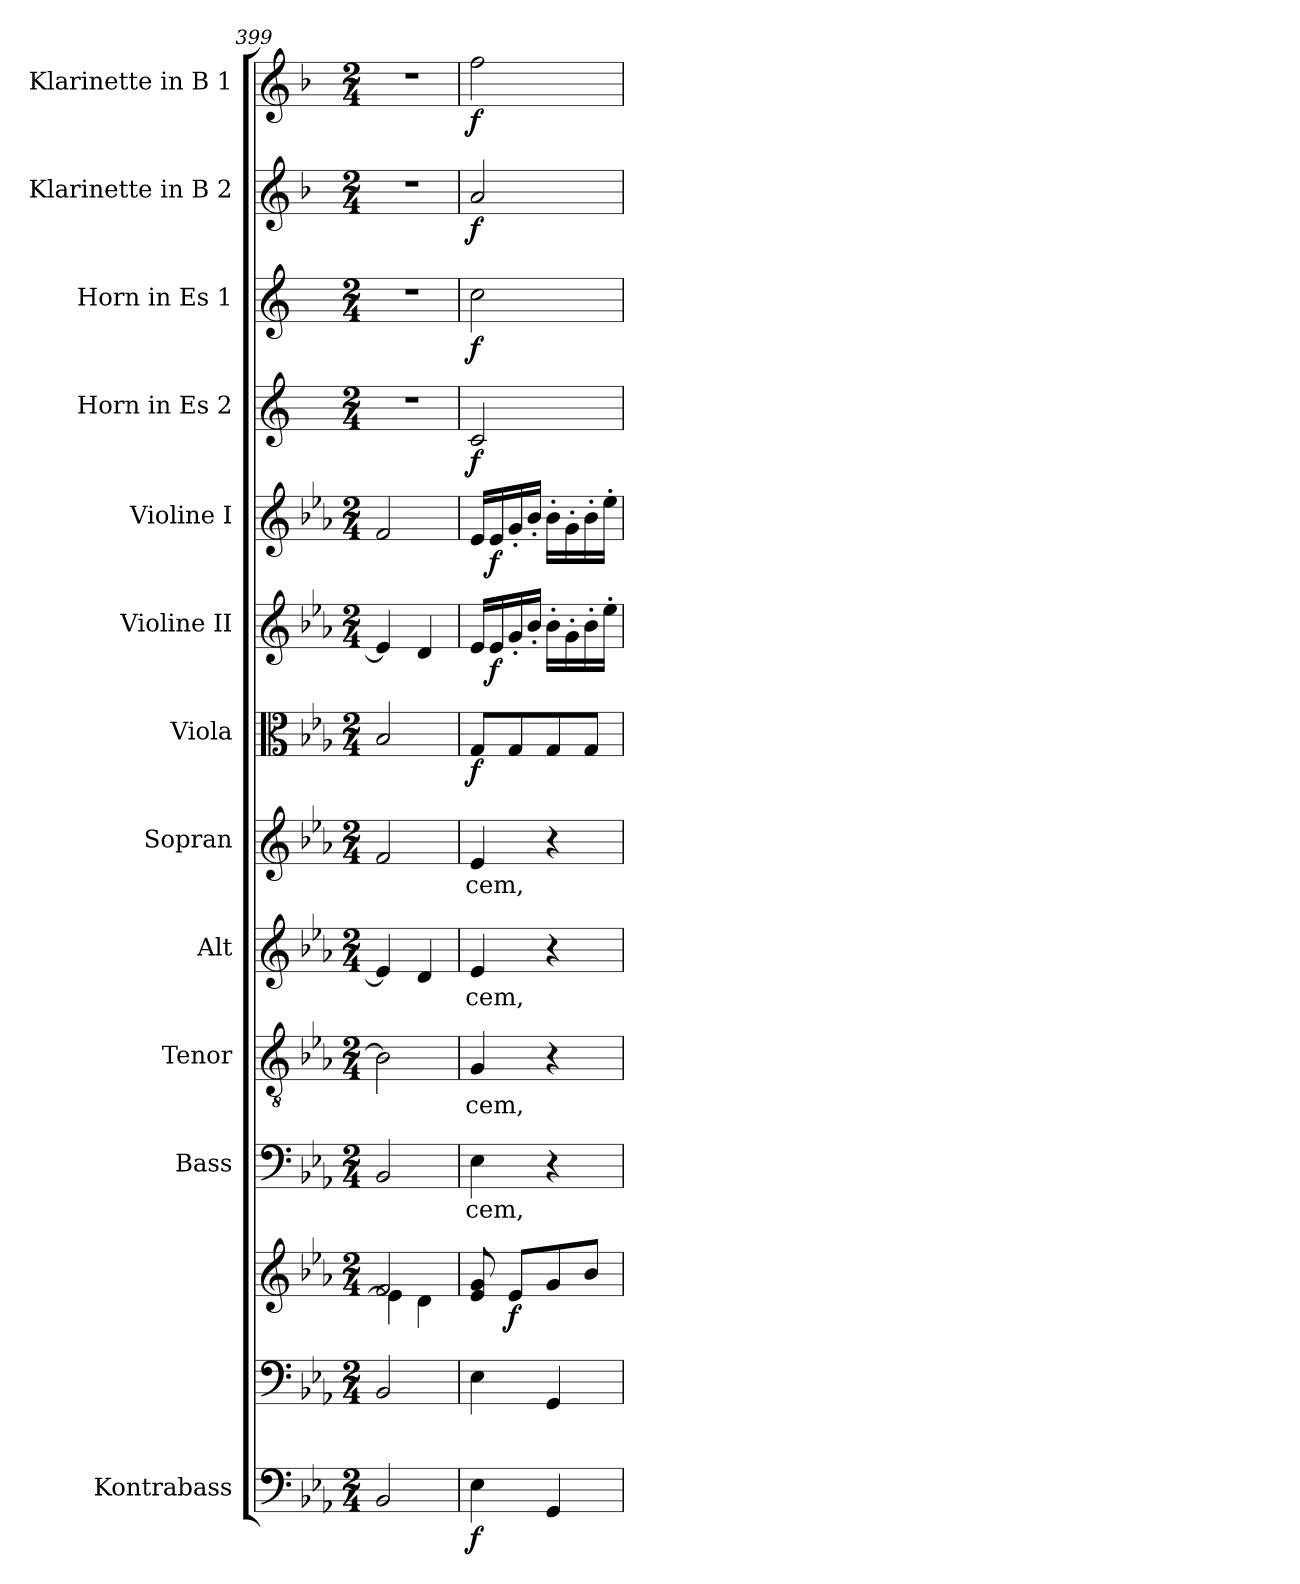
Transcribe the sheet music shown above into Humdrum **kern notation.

**kern	**dynam	**kern	**kern	**dynam	**kern	**text	**kern	**text	**kern	**text	**kern	**text	**kern	**dynam	**kern	**dynam	**kern	**dynam	**kern	**dynam	**kern	**dynam	**kern	**dynam	**kern	**dynam
*part13	*part13	*part12	*part12	*part12	*part11	*part11	*part10	*part10	*part9	*part9	*part8	*part8	*part7	*part7	*part6	*part6	*part5	*part5	*part4	*part4	*part3	*part3	*part2	*part2	*part1	*part1
*staff14	*staff14	*staff13	*staff12	*staff12/13	*staff11	*staff11	*staff10	*staff10	*staff9	*staff9	*staff8	*staff8	*staff7	*staff7	*staff6	*staff6	*staff5	*staff5	*staff4	*staff4	*staff3	*staff3	*staff2	*staff2	*staff1	*staff1
*I"Kontrabass	*	*	*	*	*I"Bass	*	*I"Tenor	*	*I"Alt	*	*I"Sopran	*	*I"Viola	*	*I"Violine II	*	*I"Violine I	*	*I"Horn in Es 2	*	*I"Horn in Es 1	*	*I"Klarinette in B 2	*	*I"Klarinette in B 1	*
*I'Kb.	*	*	*	*	*I'B	*	*I'T	*	*I'A	*	*I'S	*	*I'Vla.	*	*I'Vl. II	*	*I'Vl. I	*	*I'Hrn. 2	*	*I'Hrn. 1	*	*	*	*	*
*clefF4	*	*clefF4	*clefG2	*	*clefF4	*	*clefGv2	*	*clefG2	*	*clefG2	*	*clefC3	*	*clefG2	*	*clefG2	*	*clefG2	*	*clefG2	*	*clefG2	*	*clefG2	*
*ITrd7c12	*	*	*	*	*	*	*	*	*	*	*	*	*	*	*	*	*	*	*ITrd5c9	*	*ITrd5c9	*	*ITrd1c2	*	*ITrd1c2	*
*k[b-e-a-]	*	*k[b-e-a-]	*k[b-e-a-]	*	*k[b-e-a-]	*	*k[b-e-a-]	*	*k[b-e-a-]	*	*k[b-e-a-]	*	*k[b-e-a-]	*	*k[b-e-a-]	*	*k[b-e-a-]	*	*k[b-e-a-]	*	*k[b-e-a-]	*	*k[b-e-a-]	*	*k[b-e-a-]	*
*E-:	*	*E-:	*E-:	*	*E-:	*	*E-:	*	*E-:	*	*E-:	*	*E-:	*	*E-:	*	*E-:	*	*E-:	*	*E-:	*	*E-:	*	*E-:	*
*M2/4	*	*M2/4	*M2/4	*	*M2/4	*	*M2/4	*	*M2/4	*	*M2/4	*	*M2/4	*	*M2/4	*	*M2/4	*	*M2/4	*	*M2/4	*	*M2/4	*	*M2/4	*
=399	=399	=399	=399	=399	=399	=399	=399	=399	=399	=399	=399	=399	=399	=399	=399	=399	=399	=399	=399	=399	=399	=399	=399	=399	=399	=399
*	*	*	*^	*	*	*	*	*	*	*	*	*	*	*	*	*	*	*	*	*	*	*	*	*	*	*
2BBB-/	.	2BB-/	2f/	4e-\]	.	2BB-/	.	2B-\]	.	4e-/]	.	2f/	.	2B-/	.	4e-/]	.	2f/	.	2r	.	2r	.	2r	.	2r	.
.	.	.	.	4d\	.	.	.	.	.	4d/	.	.	.	.	.	4d/	.	.	.	.	.	.	.	.	.	.	.
=400	=400	=400	=400	=400	=400	=400	=400	=400	=400	=400	=400	=400	=400	=400	=400	=400	=400	=400	=400	=400	=400	=400	=400	=400	=400	=400	=400
!	!LO:DY:b	!	!	!	!	!	!LO:LY:b	!	!LO:LY:b	!	!LO:LY:b	!	!LO:LY:b	!	!LO:DY:b	!	!	!	!	!	!LO:DY:b	!	!LO:DY:b	!	!LO:DY:b	!	!LO:DY:b
*	*	*	*v	*v	*	*	*	*	*	*	*	*	*	*	*	*	*	*	*	*	*	*	*	*	*	*	*
4EE-\	f	4E-\	8e-/ 8g/	.	4E-\	-cem,	4G/	-cem,	4e-/	-cem,	4e-/	-cem,	8G/L	f	16e-/LL	.	16e-/LL	.	2E-/	f	2e-\	f	2g/	f	2ee-\	f
!	!	!	!	!	!	!	!	!	!	!	!	!	!	!	!	!LO:DY:b	!	!LO:DY:b	!	!	!	!	!	!	!	!
.	.	.	.	.	.	.	.	.	.	.	.	.	.	.	16e-/	f	16e-/	f	.	.	.	.	.	.	.	.
!	!	!	!	!LO:DY:b	!	!	!	!	!	!	!	!	!	!	!	!	!	!	!	!	!	!	!	!	!	!
.	.	.	8e-/L	f	.	.	.	.	.	.	.	.	8G/	.	16g'</	.	16g'</	.	.	.	.	.	.	.	.	.
.	.	.	.	.	.	.	.	.	.	.	.	.	.	.	16b-'</JJ	.	16b-'</JJ	.	.	.	.	.	.	.	.	.
4GGG/	.	4GG/	8g/	.	4r	.	4r	.	4r	.	4r	.	8G/	.	16b-'>\LL	.	16b-'>\LL	.	.	.	.	.	.	.	.	.
.	.	.	.	.	.	.	.	.	.	.	.	.	.	.	16g'>\	.	16g'>\	.	.	.	.	.	.	.	.	.
.	.	.	8b-/J	.	.	.	.	.	.	.	.	.	8G/J	.	16b-'>\	.	16b-'>\	.	.	.	.	.	.	.	.	.
.	.	.	.	.	.	.	.	.	.	.	.	.	.	.	16ee-'>\JJ	.	16ee-'>\JJ	.	.	.	.	.	.	.	.	.
=	=	=	=	=	=	=	=	=	=	=	=	=	=	=	=	=	=	=	=	=	=	=	=	=	=	=
*-	*-	*-	*-	*-	*-	*-	*-	*-	*-	*-	*-	*-	*-	*-	*-	*-	*-	*-	*-	*-	*-	*-	*-	*-	*-	*-
